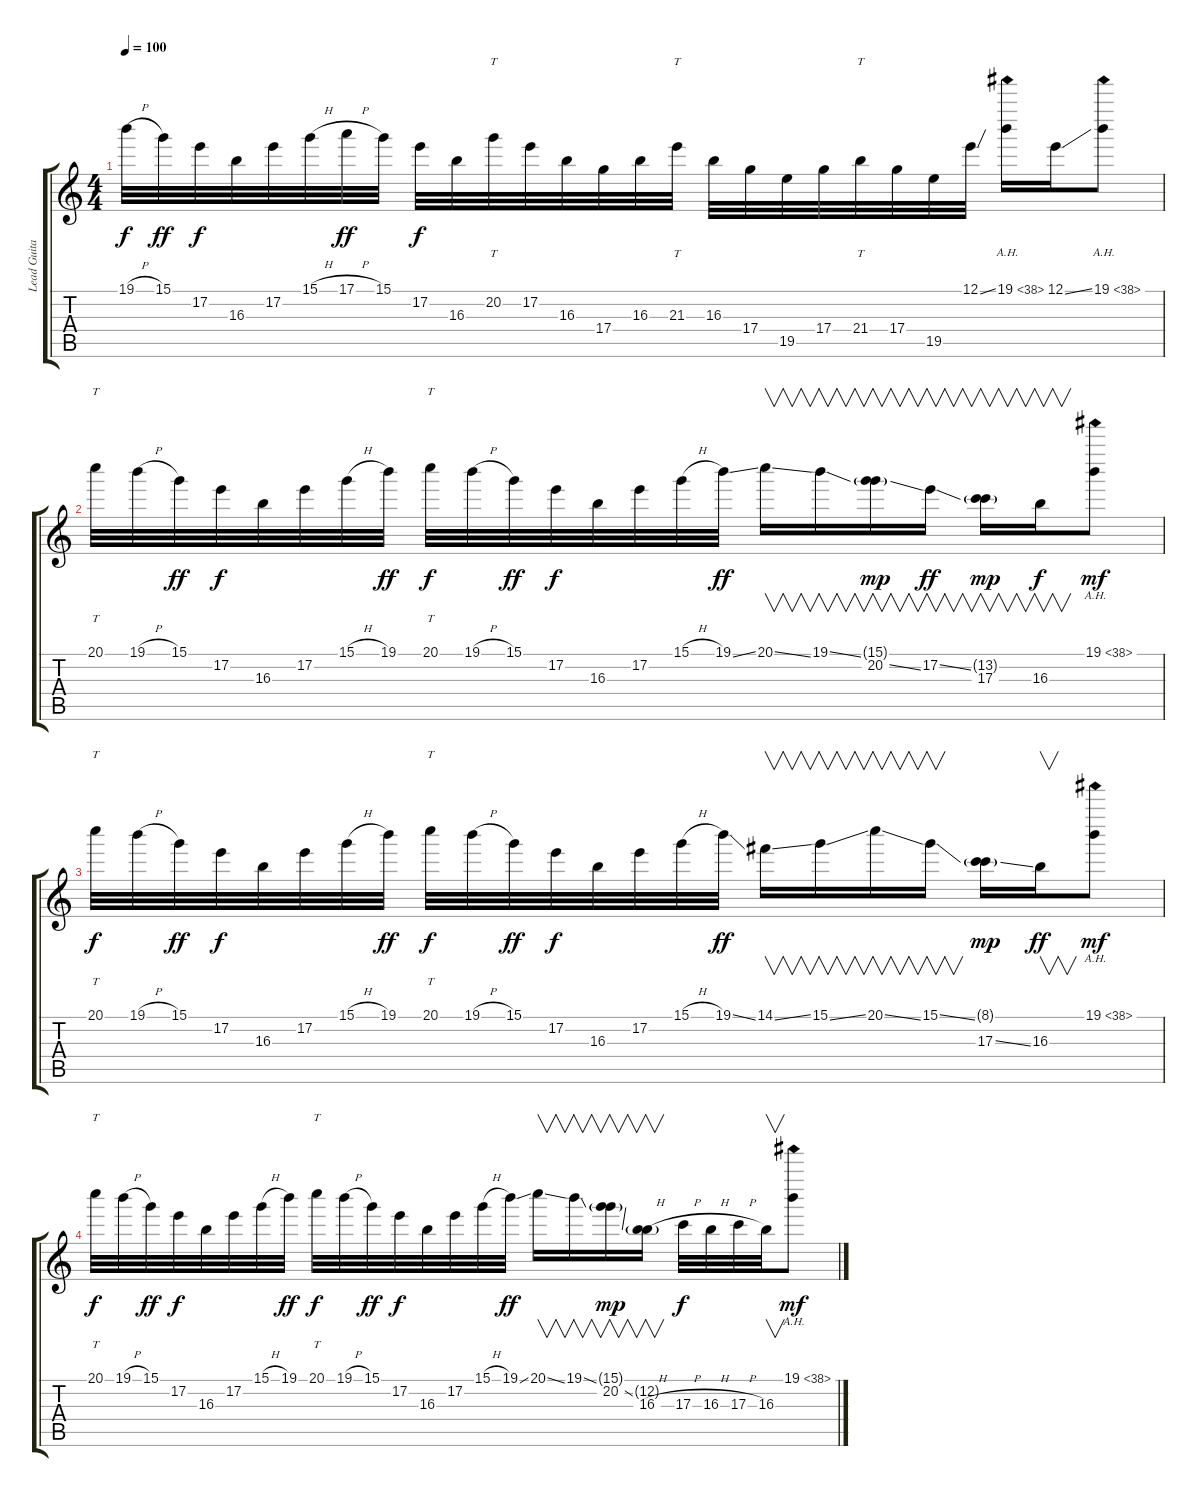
\track ("Lead Guitar 1" "Lead Guita") {instrument distortionguitar}
\staff {score tabs}
\tuning (E4 B3 G3 D3 A2 E2) {hide}
\ts (4 4)
\tempo 100
\clef g2
\ks c
19.1{h}.32{dy f} 15.1.32{dy ff} 17.2.32{dy f} 16.3.32 17.2.32 15.1{h}.32 17.1{h}.32{dy ff} 15.1.32 17.2.32{dy f} 16.3.32 20.2.32{tt} 17.2.32 16.3.32 17.4.32 16.3.32 21.3.32{tt} 16.3.32 17.4.32 19.5.32 17.4.32 21.4.32{tt} 17.4.32 19.5.32 12.1{ss}.32 19.1{ah 19}.16 12.1{ss}.16 19.1{ah 19}.8 |
20.1.32{tt} 19.1{h}.32 15.1.32{dy ff} 17.2.32{dy f} 16.3.32 17.2.32 15.1{h}.32 19.1.32{dy ff} 20.1.32{tt dy f} 19.1{h}.32 15.1.32{dy ff} 17.2.32{dy f} 16.3.32 17.2.32 15.1{h}.32 19.1{ss}.32{dy ff} 20.1{ss}.16{v} 19.1{ss}.16{v} (15.1{g} 20.2{ss}).16{v dy mp} 17.2{ss}.16{v dy ff} (13.2{g} 17.3).16{v dy mp} 16.3.16{v dy f} 19.1{ah 19}.8{dy mf} |
20.1.32{tt dy f} 19.1{h}.32 15.1.32{dy ff} 17.2.32{dy f} 16.3.32 17.2.32 15.1{h}.32 19.1.32{dy ff} 20.1.32{tt dy f} 19.1{h}.32 15.1.32{dy ff} 17.2.32{dy f} 16.3.32 17.2.32 15.1{h}.32 19.1{ss}.32{dy ff} 14.1{ss}.16{v} 15.1{ss}.16{v} 20.1{ss}.16{v} 15.1{ss}.16{v} (8.1{g} 17.3{ss}).16{dy mp} 16.3.16{v dy ff} 19.1{ah 19}.8{dy mf} |
20.1.32{tt dy f} 19.1{h}.32 15.1.32{dy ff} 17.2.32{dy f} 16.3.32 17.2.32 15.1{h}.32 19.1.32{dy ff} 20.1.32{tt dy f} 19.1{h}.32 15.1.32{dy ff} 17.2.32{dy f} 16.3.32 17.2.32 15.1{h}.32 19.1{ss}.32{dy ff} 20.1{ss}.16{v} 19.1{ss}.16{v} (15.1{g} 20.2{ss}).16{v dy mp} (12.2{g} 16.3{h}).16{v} 17.3{h}.32{dy f} 16.3{h}.32 17.3{h}.32 16.3.32{v} 19.1{ah 19}.8{dy mf}
